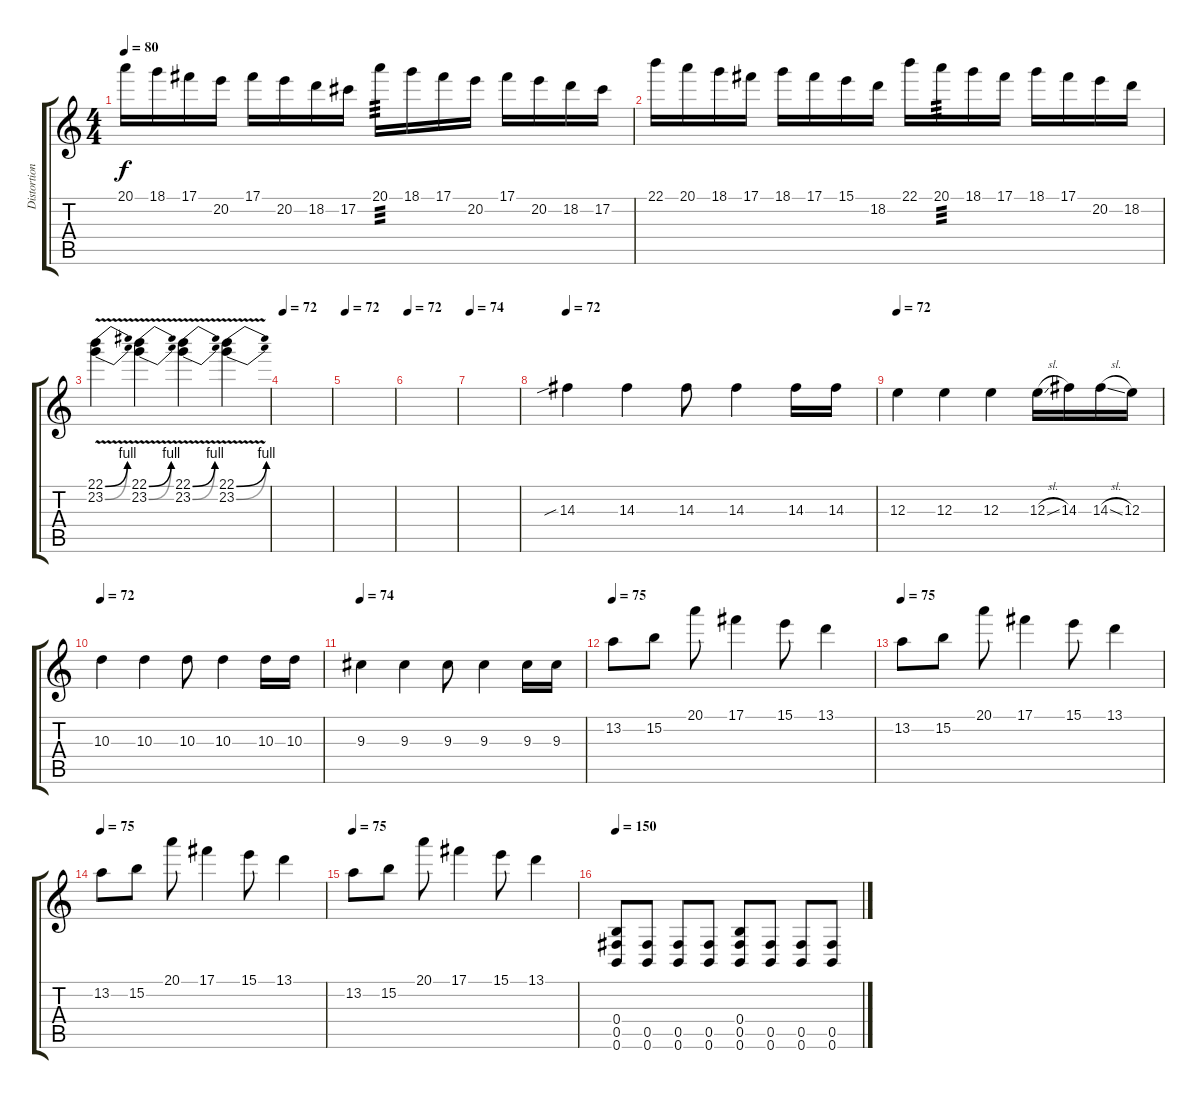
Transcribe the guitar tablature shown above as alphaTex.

\track ("Distortion Guitar (Phil Demmel)" "Distortion") {instrument distortionguitar}
\staff {score tabs}
\tuning (Db4 Ab3 E3 B2 Gb2 B1) {hide}
\ts (4 4)
\tempo 80
\clef g2
\ks c
20.1.16{dy f} 18.1.16 17.1.16 20.2.16 17.1.16 20.2.16 18.2.16 17.2.16 20.1.16{tp 3} 18.1.16 17.1.16 20.2.16 17.1.16 20.2.16 18.2.16 17.2.16 |
22.1.16 20.1.16 18.1.16 17.1.16 18.1.16 17.1.16 15.1.16 18.2.16 22.1.16 20.1.16{tp 3} 18.1.16 17.1.16 18.1.16 17.1.16 20.2.16 18.2.16 |
(22.1{be (bend 0 0 60 4) v} 23.2{be (bend 0 0 60 4)}).4 (22.1{be (bend 0 0 60 4) v} 23.2{be (bend 0 0 60 4)}).4 (22.1{be (bend 0 0 60 4) v} 23.2{be (bend 0 0 60 4)}).4 (22.1{be (bend 0 0 60 4) v} 23.2{be (bend 0 0 60 4)}).4 |
\tempo 72
|
\tempo 72
|
\tempo 72
|
\tempo 74
|
\tempo 72
14.3{sib}.4 14.3.4 14.3.8 14.3.4 14.3.16 14.3.16 |
\tempo 72
12.3.4 12.3.4 12.3.4 12.3{sl}.16 14.3.16 14.3{sl}.16 12.3.16 |
\tempo 72
10.3.4 10.3.4 10.3.8 10.3.4 10.3.16 10.3.16 |
\tempo 74
9.3.4 9.3.4 9.3.8 9.3.4 9.3.16 9.3.16 |
\tempo 75
13.2.8 15.2.8 20.1.8 17.1.4 15.1.8 13.1.4 |
\tempo 75
13.2.8 15.2.8 20.1.8 17.1.4 15.1.8 13.1.4 |
\tempo 75
13.2.8 15.2.8 20.1.8 17.1.4 15.1.8 13.1.4 |
\tempo 75
13.2.8 15.2.8 20.1.8 17.1.4 15.1.8 13.1.4 |
\tempo 150
(0.4 0.5 0.6).8 (0.5 0.6).8 (0.5 0.6).8 (0.5 0.6).8 (0.4 0.5 0.6).8 (0.5 0.6).8 (0.5 0.6).8 (0.5 0.6).8
